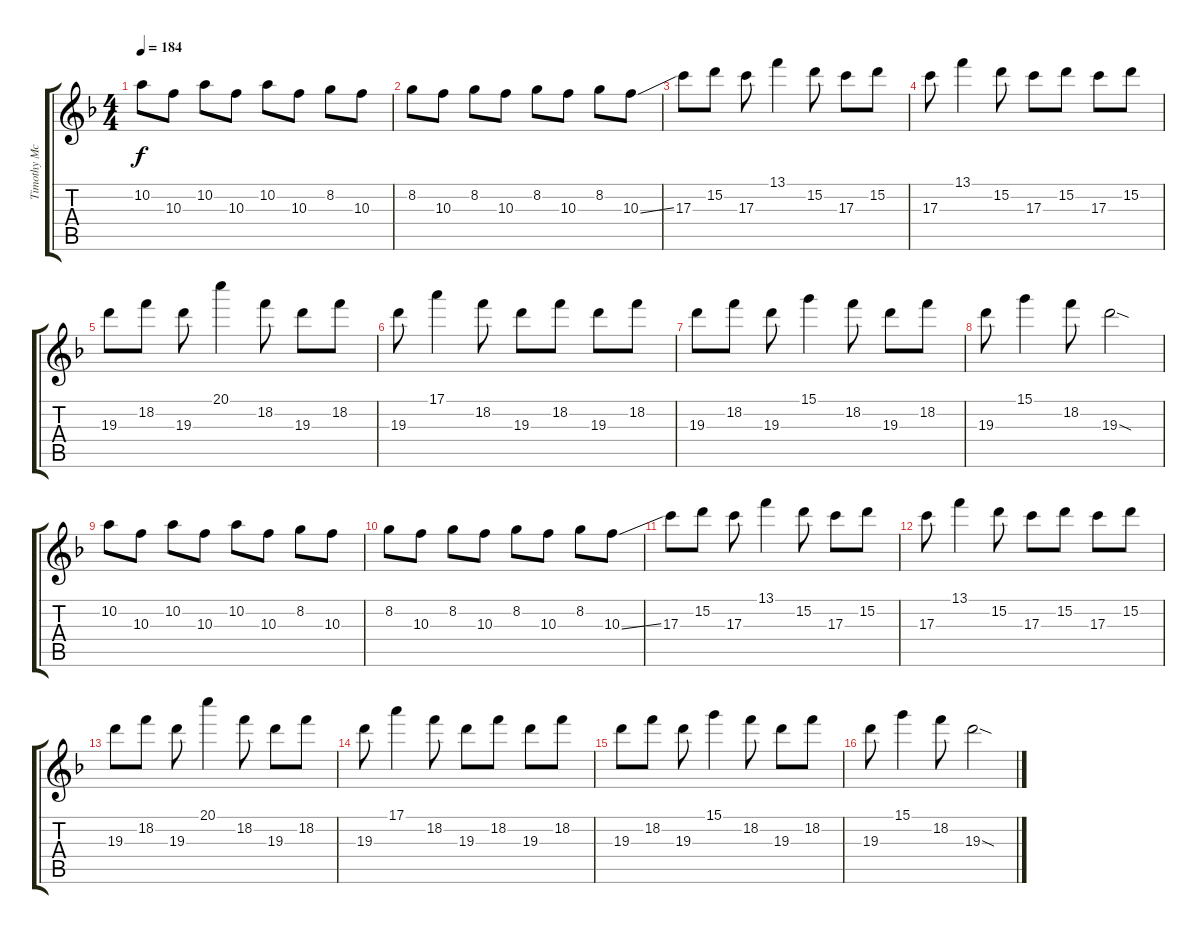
\track ("Timothy McTague" "Timothy Mc") {instrument distortionguitar}
\staff {score tabs}
\tuning (E4 B3 G3 D3 A2 D2) {hide}
\ts (4 4)
\tempo 184
\clef g2
\ks dminor
10.2.8{dy f} 10.3.8 10.2.8 10.3.8 10.2.8 10.3.8 8.2.8 10.3.8 |
8.2.8 10.3.8 8.2.8 10.3.8 8.2.8 10.3.8 8.2.8 10.3{ss}.8 |
17.3.8 15.2.8 17.3.8 13.1.4 15.2.8 17.3.8 15.2.8 |
17.3.8 13.1.4 15.2.8 17.3.8 15.2.8 17.3.8 15.2.8 |
19.3.8 18.2.8 19.3.8 20.1.4 18.2.8 19.3.8 18.2.8 |
19.3.8 17.1.4 18.2.8 19.3.8 18.2.8 19.3.8 18.2.8 |
19.3.8 18.2.8 19.3.8 15.1.4 18.2.8 19.3.8 18.2.8 |
19.3.8 15.1.4 18.2.8 19.3{sod}.2 |
10.2.8 10.3.8 10.2.8 10.3.8 10.2.8 10.3.8 8.2.8 10.3.8 |
8.2.8 10.3.8 8.2.8 10.3.8 8.2.8 10.3.8 8.2.8 10.3{ss}.8 |
17.3.8 15.2.8 17.3.8 13.1.4 15.2.8 17.3.8 15.2.8 |
17.3.8 13.1.4 15.2.8 17.3.8 15.2.8 17.3.8 15.2.8 |
19.3.8 18.2.8 19.3.8 20.1.4 18.2.8 19.3.8 18.2.8 |
19.3.8 17.1.4 18.2.8 19.3.8 18.2.8 19.3.8 18.2.8 |
19.3.8 18.2.8 19.3.8 15.1.4 18.2.8 19.3.8 18.2.8 |
19.3.8 15.1.4 18.2.8 19.3{sod}.2
